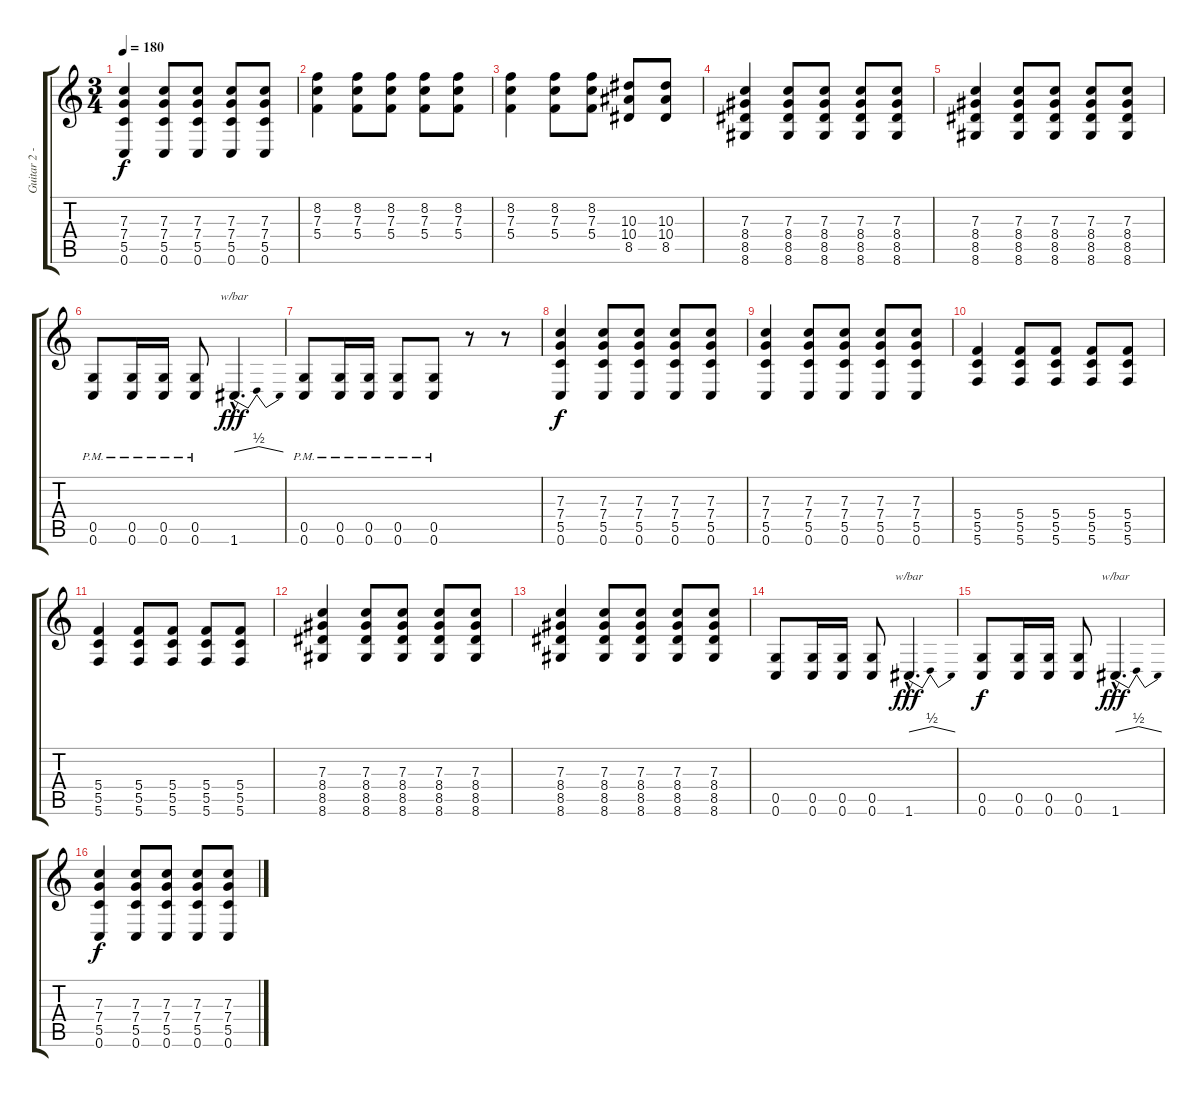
\track ("Guitar 2 - Vilo" "Guitar 2 -") {instrument distortionguitar}
\staff {score tabs}
\tuning (D4 A3 F3 C3 G2 C2) {hide}
\ts (3 4)
\tempo 180
\clef g2
\ks c
(7.3 7.4 5.5 0.6).4{dy f} (7.3 7.4 5.5 0.6).8 (7.3 7.4 5.5 0.6).8 (7.3 7.4 5.5 0.6).8 (7.3 7.4 5.5 0.6).8 |
(8.2 7.3 5.4).4 (8.2 7.3 5.4).8 (8.2 7.3 5.4).8 (8.2 7.3 5.4).8 (8.2 7.3 5.4).8 |
(8.2 7.3 5.4).4 (8.2 7.3 5.4).8 (8.2 7.3 5.4).8 (10.3 10.4 8.5).8 (10.3 10.4 8.5).8 |
(7.3 8.4 8.5 8.6).4 (7.3 8.4 8.5 8.6).8 (7.3 8.4 8.5 8.6).8 (7.3 8.4 8.5 8.6).8 (7.3 8.4 8.5 8.6).8 |
(7.3 8.4 8.5 8.6).4 (7.3 8.4 8.5 8.6).8 (7.3 8.4 8.5 8.6).8 (7.3 8.4 8.5 8.6).8 (7.3 8.4 8.5 8.6).8 |
(0.5{pm} 0.6{pm}).8 (0.5{pm} 0.6{pm}).16 (0.5{pm} 0.6{pm}).16 (0.5{pm} 0.6{pm}).8 1.6{hac}.4{d tbe (dip default 0 0 30 2 60 0) dy fff} |
(0.5{pm} 0.6{pm}).8 (0.5{pm} 0.6{pm}).16 (0.5{pm} 0.6{pm}).16 (0.5{pm} 0.6{pm}).8 (0.5{pm} 0.6{pm}).8 r.8 r.8 |
(7.3 7.4 5.5 0.6).4{dy f volume 10} (7.3 7.4 5.5 0.6).8 (7.3 7.4 5.5 0.6).8 (7.3 7.4 5.5 0.6).8 (7.3 7.4 5.5 0.6).8 |
(7.3 7.4 5.5 0.6).4 (7.3 7.4 5.5 0.6).8 (7.3 7.4 5.5 0.6).8 (7.3 7.4 5.5 0.6).8 (7.3 7.4 5.5 0.6).8 |
(5.4 5.5 5.6).4 (5.4 5.5 5.6).8 (5.4 5.5 5.6).8 (5.4 5.5 5.6).8 (5.4 5.5 5.6).8 |
(5.4 5.5 5.6).4 (5.4 5.5 5.6).8 (5.4 5.5 5.6).8 (5.4 5.5 5.6).8 (5.4 5.5 5.6).8 |
(7.3 8.4 8.5 8.6).4 (7.3 8.4 8.5 8.6).8 (7.3 8.4 8.5 8.6).8 (7.3 8.4 8.5 8.6).8 (7.3 8.4 8.5 8.6).8 |
(7.3 8.4 8.5 8.6).4 (7.3 8.4 8.5 8.6).8 (7.3 8.4 8.5 8.6).8 (7.3 8.4 8.5 8.6).8 (7.3 8.4 8.5 8.6).8 |
(0.5 0.6).8 (0.5 0.6).16 (0.5 0.6).16 (0.5 0.6).8 1.6{hac}.4{d tbe (dip default 0 0 30 2 60 0) dy fff} |
(0.5 0.6).8{dy f} (0.5 0.6).16 (0.5 0.6).16 (0.5 0.6).8 1.6{hac}.4{d tbe (dip default 0 0 30 2 60 0) dy fff} |
(7.3 7.4 5.5 0.6).4{dy f} (7.3 7.4 5.5 0.6).8 (7.3 7.4 5.5 0.6).8 (7.3 7.4 5.5 0.6).8 (7.3 7.4 5.5 0.6).8
